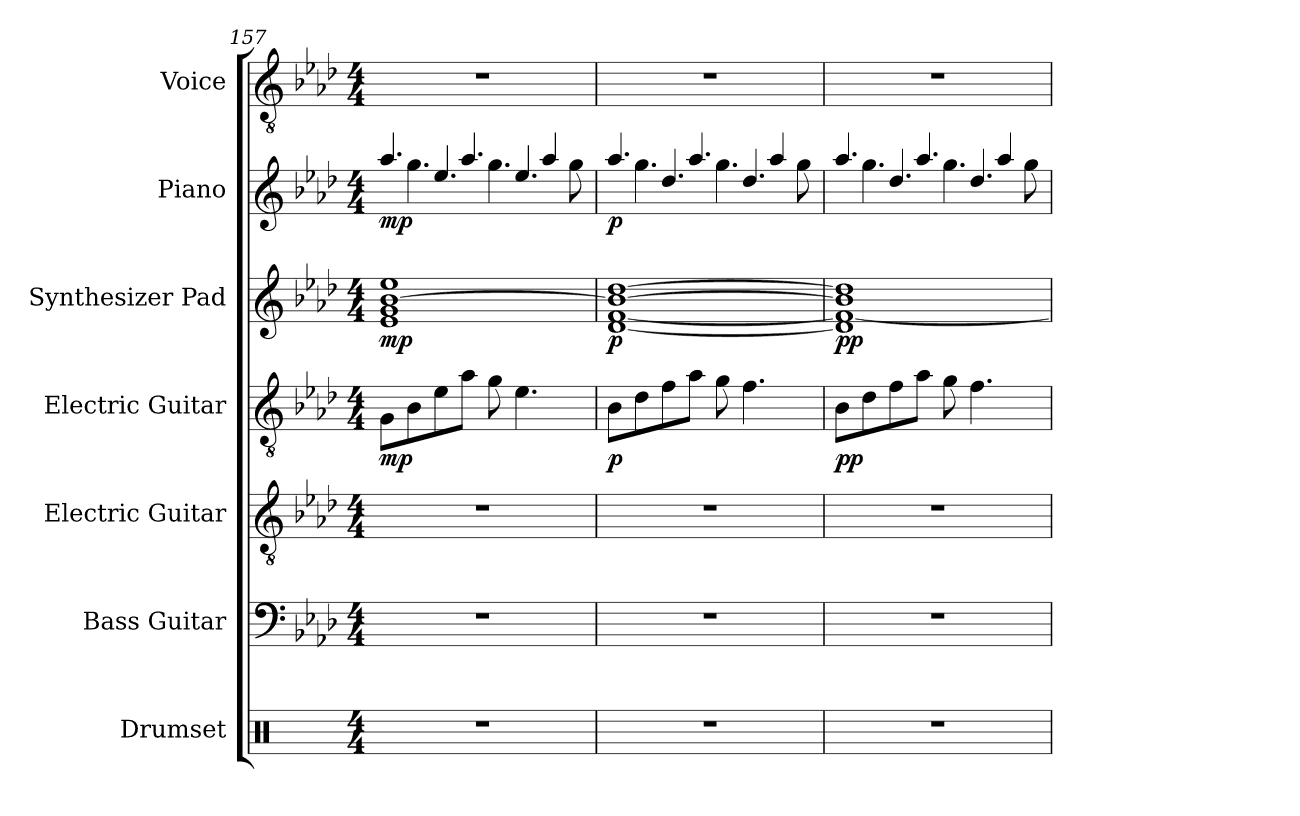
**kern	**kern	**kern	**kern	**dynam	**kern	**dynam	**kern	**dynam	**kern
*part7	*part6	*part5	*part4	*part4	*part3	*part3	*part2	*part2	*part1
*staff7	*staff6	*staff5	*staff4	*staff4	*staff3	*staff3	*staff2	*staff2	*staff1
*I"Drumset	*I"Bass Guitar	*I"Electric Guitar	*I"Electric Guitar	*	*I"Synthesizer Pad	*	*I"Piano	*	*I"Voice
*I'D. Set	*I'B. Guit.	*I'El. Guit.	*I'El. Guit.	*	*I'Syn.	*	*I'Pno.	*	*I'Vo.
*clefX	*clefF4	*clefGv2	*clefGv2	*	*clefG2	*	*clefG2	*	*clefGv2
*	*ITrd7c12	*	*	*	*	*	*	*	*
*k[]	*k[b-e-a-d-]	*k[b-e-a-d-]	*k[b-e-a-d-]	*	*k[b-e-a-d-]	*	*k[b-e-a-d-]	*	*k[b-e-a-d-]
*M4/4	*M4/4	*M4/4	*M4/4	*	*M4/4	*	*M4/4	*	*M4/4
=157	=157	=157	=157	=157	=157	=157	=157	=157	=157
*	*	*	*	*	*	*	*^	*	*
*	*	*	*	*	*	*	*	*^	*	*
!	!	!	!	!LO:DY:b	!	!LO:DY:b	!	!	!	!LO:DY:b	!
1r	1r	1r	8G\L	mp	1e- 1g [1b- 1ee-	mp	4.aa-/	8ryy	4ryy	mp	1r
.	.	.	8B-\	.	.	.	.	4.gg\	.	.	.
.	.	.	8e-\	.	.	.	.	.	4.ee-/	.	.
.	.	.	8a-\J	.	.	.	4.aa-/	.	.	.	.
.	.	.	8g\	.	.	.	.	4.gg\	.	.	.
.	.	.	4.e-\	.	.	.	.	.	4.ee-/	.	.
.	.	.	.	.	.	.	4aa-/	.	.	.	.
.	.	.	.	.	.	.	.	8gg\	.	.	.
!!LO:PB:g=z
=158	=158	=158	=158	=158	=158	=158	=158	=158	=158	=158	=158
!	!	!	!	!LO:DY:b	!	!LO:DY:b	!	!	!	!LO:DY:b	!
1r	1r	1r	8B-\L	p	[1d- [1f 1b-_ [1dd-	p	4.aa-/	8ryy	4ryy	p	1r
.	.	.	8d-\	.	.	.	.	4.gg\	.	.	.
.	.	.	8f\	.	.	.	.	.	4.dd-/	.	.
.	.	.	8a-\J	.	.	.	4.aa-/	.	.	.	.
.	.	.	8g\	.	.	.	.	4.gg\	.	.	.
.	.	.	4.f\	.	.	.	.	.	4.dd-/	.	.
.	.	.	.	.	.	.	4aa-/	.	.	.	.
.	.	.	.	.	.	.	.	8gg\	.	.	.
=159	=159	=159	=159	=159	=159	=159	=159	=159	=159	=159	=159
!	!	!	!	!LO:DY:b	!	!LO:DY:b	!	!	!	!	!
1r	1r	1r	8B-\L	pp	1d-] 1f_ 1b-] 1dd-]	pp	4.aa-/	8ryy	4ryy	.	1r
.	.	.	8d-\	.	.	.	.	4.gg\	.	.	.
.	.	.	8f\	.	.	.	.	.	4.dd-/	.	.
.	.	.	8a-\J	.	.	.	4.aa-/	.	.	.	.
.	.	.	8g\	.	.	.	.	4.gg\	.	.	.
.	.	.	4.f\	.	.	.	.	.	4.dd-/	.	.
.	.	.	.	.	.	.	4aa-/	.	.	.	.
.	.	.	.	.	.	.	.	8gg\	.	.	.
*	*	*	*	*	*	*	*v	*v	*v	*	*
=	=	=	=	=	=	=	=	=	=
*-	*-	*-	*-	*-	*-	*-	*-	*-	*-
